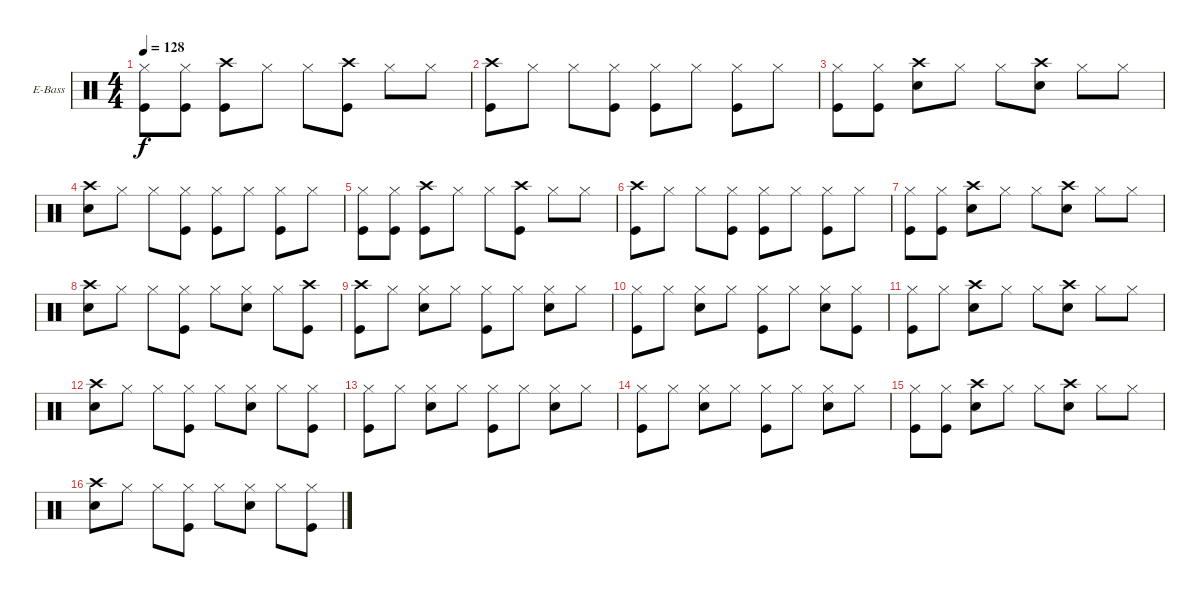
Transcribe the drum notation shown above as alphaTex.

\defaultSystemsLayout 4
\bracketExtendMode groupsimilarinstruments
\firstSystemTrackNameOrientation horizontal
\otherSystemsTrackNameOrientation horizontal
\track ("Lars Ulrich (Drums)" "E-Bass") {instrument percussion}
\staff {score}
\articulation defaults
\ts (4 4)
\tempo 128
\clef neutral
\ks c
("Hi-Hat (closed)" "Kick (hit)").8{dy f} ("Hi-Hat (closed)" "Kick (hit)").8 ("Kick (hit)" "Crash high (hit)").8 "Hi-Hat (closed)".8 "Hi-Hat (closed)".8 ("Crash high (hit)" "Kick (hit)").8 "Hi-Hat (closed)".8 "Hi-Hat (closed)".8 |
("Crash high (hit)" "Kick (hit)").8 "Hi-Hat (closed)".8 "Hi-Hat (closed)".8 ("Hi-Hat (closed)" "Kick (hit)").8 ("Hi-Hat (closed)" "Kick (hit)").8 "Hi-Hat (closed)".8 ("Hi-Hat (closed)" "Kick (hit)").8 "Hi-Hat (closed)".8 |
("Hi-Hat (closed)" "Kick (hit)").8 ("Hi-Hat (closed)" "Kick (hit)").8 ("Crash high (hit)" "Snare (hit) 2").8 "Hi-Hat (closed)".8 "Hi-Hat (closed)".8 ("Crash high (hit)" "Snare (hit) 2").8 "Hi-Hat (closed)".8 "Hi-Hat (closed)".8 |
("Crash high (hit)" "Snare (hit) 2").8 "Hi-Hat (closed)".8 "Hi-Hat (closed)".8 ("Kick (hit)" "Hi-Hat (closed)").8 ("Hi-Hat (closed)" "Kick (hit)").8 "Hi-Hat (closed)".8 ("Hi-Hat (closed)" "Kick (hit)").8 "Hi-Hat (closed)".8 |
("Hi-Hat (closed)" "Kick (hit)").8 ("Hi-Hat (closed)" "Kick (hit)").8 ("Kick (hit)" "Crash high (hit)").8 "Hi-Hat (closed)".8 "Hi-Hat (closed)".8 ("Crash high (hit)" "Kick (hit)").8 "Hi-Hat (closed)".8 "Hi-Hat (closed)".8 |
("Crash high (hit)" "Kick (hit)").8 "Hi-Hat (closed)".8 "Hi-Hat (closed)".8 ("Hi-Hat (closed)" "Kick (hit)").8 ("Hi-Hat (closed)" "Kick (hit)").8 "Hi-Hat (closed)".8 ("Hi-Hat (closed)" "Kick (hit)").8 "Hi-Hat (closed)".8 |
("Hi-Hat (closed)" "Kick (hit)").8 ("Hi-Hat (closed)" "Kick (hit)").8 ("Crash high (hit)" "Snare (hit) 2").8 "Hi-Hat (closed)".8 "Hi-Hat (closed)".8 ("Crash high (hit)" "Snare (hit) 2").8 "Hi-Hat (closed)".8 "Hi-Hat (closed)".8 |
("Crash high (hit)" "Snare (hit) 2").8 "Hi-Hat (closed)".8 "Hi-Hat (closed)".8 ("Kick (hit)" "Hi-Hat (closed)").8 "Hi-Hat (closed)".8 ("Snare (hit) 2" "Hi-Hat (closed)").8 "Hi-Hat (closed)".8 ("Crash high (hit)" "Kick (hit)").8 |
("Crash high (hit)" "Kick (hit)").8 "Hi-Hat (closed)".8 ("Snare (hit) 2" "Hi-Hat (closed)").8 "Hi-Hat (closed)".8 ("Hi-Hat (closed)" "Kick (hit)").8 "Hi-Hat (closed)".8 ("Snare (hit) 2" "Hi-Hat (closed)").8 "Hi-Hat (closed)".8 |
("Hi-Hat (closed)" "Kick (hit)").8 "Hi-Hat (closed)".8 ("Snare (hit) 2" "Hi-Hat (closed)").8 "Hi-Hat (closed)".8 ("Hi-Hat (closed)" "Kick (hit)").8 "Hi-Hat (closed)".8 ("Snare (hit) 2" "Hi-Hat (closed)").8 ("Hi-Hat (closed)" "Kick (hit)").8 |
("Hi-Hat (closed)" "Kick (hit)").8 "Hi-Hat (closed)".8 ("Crash high (hit)" "Snare (hit) 2").8 "Hi-Hat (closed)".8 "Hi-Hat (closed)".8 ("Crash high (hit)" "Snare (hit) 2").8 "Hi-Hat (closed)".8 "Hi-Hat (closed)".8 |
("Crash high (hit)" "Snare (hit) 2").8 "Hi-Hat (closed)".8 "Hi-Hat (closed)".8 ("Hi-Hat (closed)" "Kick (hit)").8 "Hi-Hat (closed)".8 ("Snare (hit) 2" "Hi-Hat (closed)").8 "Hi-Hat (closed)".8 ("Hi-Hat (closed)" "Kick (hit)").8 |
("Hi-Hat (closed)" "Kick (hit)").8 "Hi-Hat (closed)".8 ("Snare (hit) 2" "Hi-Hat (closed)").8 "Hi-Hat (closed)".8 ("Hi-Hat (closed)" "Kick (hit)").8 "Hi-Hat (closed)".8 ("Snare (hit) 2" "Hi-Hat (closed)").8 "Hi-Hat (closed)".8 |
("Hi-Hat (closed)" "Kick (hit)").8 "Hi-Hat (closed)".8 ("Snare (hit) 2" "Hi-Hat (closed)").8 "Hi-Hat (closed)".8 ("Hi-Hat (closed)" "Kick (hit)").8 "Hi-Hat (closed)".8 ("Snare (hit) 2" "Hi-Hat (closed)").8 "Hi-Hat (closed)".8 |
("Hi-Hat (closed)" "Kick (hit)").8 ("Hi-Hat (closed)" "Kick (hit)").8 ("Crash high (hit)" "Snare (hit) 2").8 "Hi-Hat (closed)".8 "Hi-Hat (closed)".8 ("Crash high (hit)" "Snare (hit) 2").8 "Hi-Hat (closed)".8 "Hi-Hat (closed)".8 |
("Crash high (hit)" "Snare (hit) 2").8 "Hi-Hat (closed)".8 "Hi-Hat (closed)".8 ("Kick (hit)" "Hi-Hat (closed)").8 "Hi-Hat (closed)".8 ("Snare (hit) 2" "Hi-Hat (closed)").8 "Hi-Hat (closed)".8 ("Hi-Hat (closed)" "Kick (hit)").8
